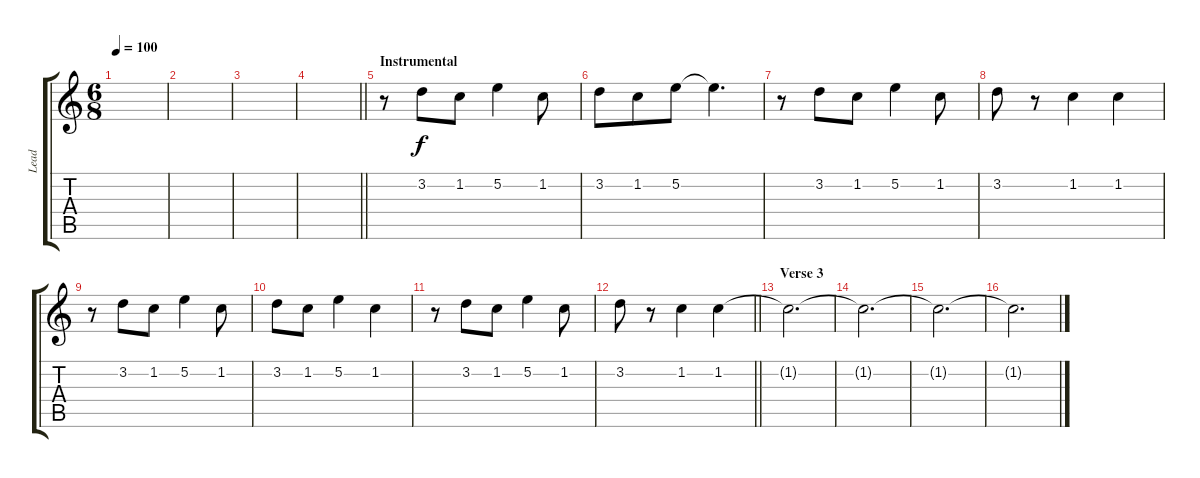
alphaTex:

\track ("Lead" "Lead") {instrument distortionguitar}
\staff {score tabs}
\tuning (E4 B3 G3 D3 A2 E2) {hide}
\ts (6 8)
\tempo 100
\clef g2
\ks c
|
|
|
\barLineRight lightlight
|
\section ("" "Instrumental")
r.8 3.2.8 1.2.8 5.2.4 1.2.8 |
3.2.8 1.2.8 5.2.8 5.2{t}.4{d} |
r.8 3.2.8 1.2.8 5.2.4 1.2.8 |
3.2.8 r.8 1.2.4 1.2.4 |
r.8 3.2.8 1.2.8 5.2.4 1.2.8 |
3.2.8 1.2.8 5.2.4 1.2.4 |
r.8 3.2.8 1.2.8 5.2.4 1.2.8 |
\barLineRight lightlight
3.2.8 r.8 1.2.4 1.2.4 |
\section ("" "Verse 3")
1.2{t}.2{d} |
1.2{t}.2{d} |
1.2{t}.2{d} |
1.2{t}.2{d}
